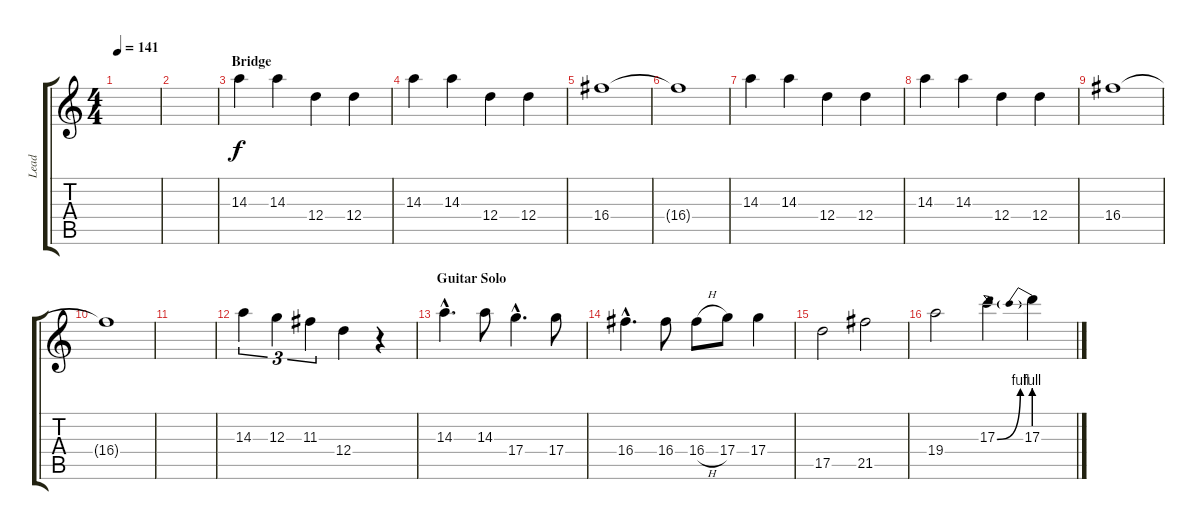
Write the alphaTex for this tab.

\track ("Lead" "Lead") {instrument electricguitarclean}
\staff {score tabs}
\tuning (E4 B3 G3 D3 A2 E2) {hide}
\ts (4 4)
\tempo 141
\clef g2
\ks c
|
|
\section ("" "Bridge")
14.3.4 14.3.4 12.4.4 12.4.4 |
14.3.4 14.3.4 12.4.4 12.4.4 |
16.4.1 |
16.4{t}.1 |
14.3.4 14.3.4 12.4.4 12.4.4 |
14.3.4 14.3.4 12.4.4 12.4.4 |
16.4.1 |
16.4{t}.1 |
|
14.3.4{tu (3 2)} 12.3.4{tu (3 2)} 11.3.4{tu (3 2)} 12.4.4 r.4 |
\section ("" "Guitar Solo")
14.3{hac}.4{d} 14.3.8 17.4{hac}.4{d} 17.4.8 |
16.4{hac}.4{d} 16.4.8 16.4{h}.8 17.4.8 17.4.4 |
17.5.2 21.5.2 |
19.4.2 17.3{be (bend 0 0 60 4)}.4 17.3{be (prebend 0 4 60 4)}.4
